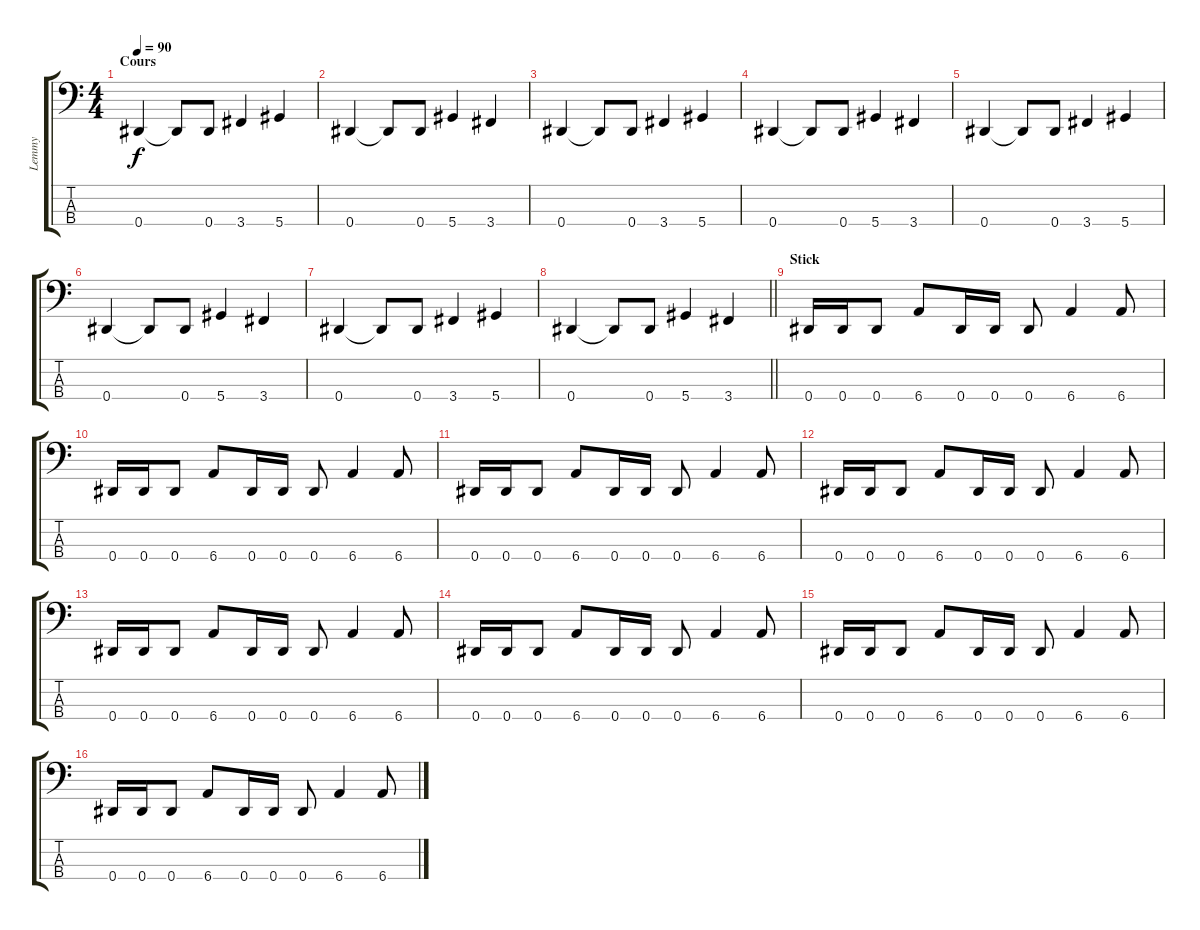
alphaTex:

\track ("Lemmy" "Lemmy") {instrument overdrivenguitar}
\staff {score tabs}
\tuning (Gb2 Db2 Ab1 Eb1) {hide}
\ts (4 4)
\section ("" "Cours")
\tempo 90
\clef f4
\ks c
0.4.4{dy f} 0.4{t}.8 0.4.8 3.4.4 5.4.4 |
0.4.4 0.4{t}.8 0.4.8 5.4.4 3.4.4 |
0.4.4 0.4{t}.8 0.4.8 3.4.4 5.4.4 |
0.4.4 0.4{t}.8 0.4.8 5.4.4 3.4.4 |
0.4.4 0.4{t}.8 0.4.8 3.4.4 5.4.4 |
0.4.4 0.4{t}.8 0.4.8 5.4.4 3.4.4 |
0.4.4 0.4{t}.8 0.4.8 3.4.4 5.4.4 |
\barLineRight lightlight
0.4.4 0.4{t}.8 0.4.8 5.4.4 3.4.4 |
\section ("" "Stick")
0.4.16 0.4.16 0.4.8 6.4.8 0.4.16 0.4.16 0.4.8 6.4.4 6.4.8 |
0.4.16 0.4.16 0.4.8 6.4.8 0.4.16 0.4.16 0.4.8 6.4.4 6.4.8 |
0.4.16 0.4.16 0.4.8 6.4.8 0.4.16 0.4.16 0.4.8 6.4.4 6.4.8 |
0.4.16 0.4.16 0.4.8 6.4.8 0.4.16 0.4.16 0.4.8 6.4.4 6.4.8 |
0.4.16 0.4.16 0.4.8 6.4.8 0.4.16 0.4.16 0.4.8 6.4.4 6.4.8 |
0.4.16 0.4.16 0.4.8 6.4.8 0.4.16 0.4.16 0.4.8 6.4.4 6.4.8 |
0.4.16 0.4.16 0.4.8 6.4.8 0.4.16 0.4.16 0.4.8 6.4.4 6.4.8 |
0.4.16 0.4.16 0.4.8 6.4.8 0.4.16 0.4.16 0.4.8 6.4.4 6.4.8
